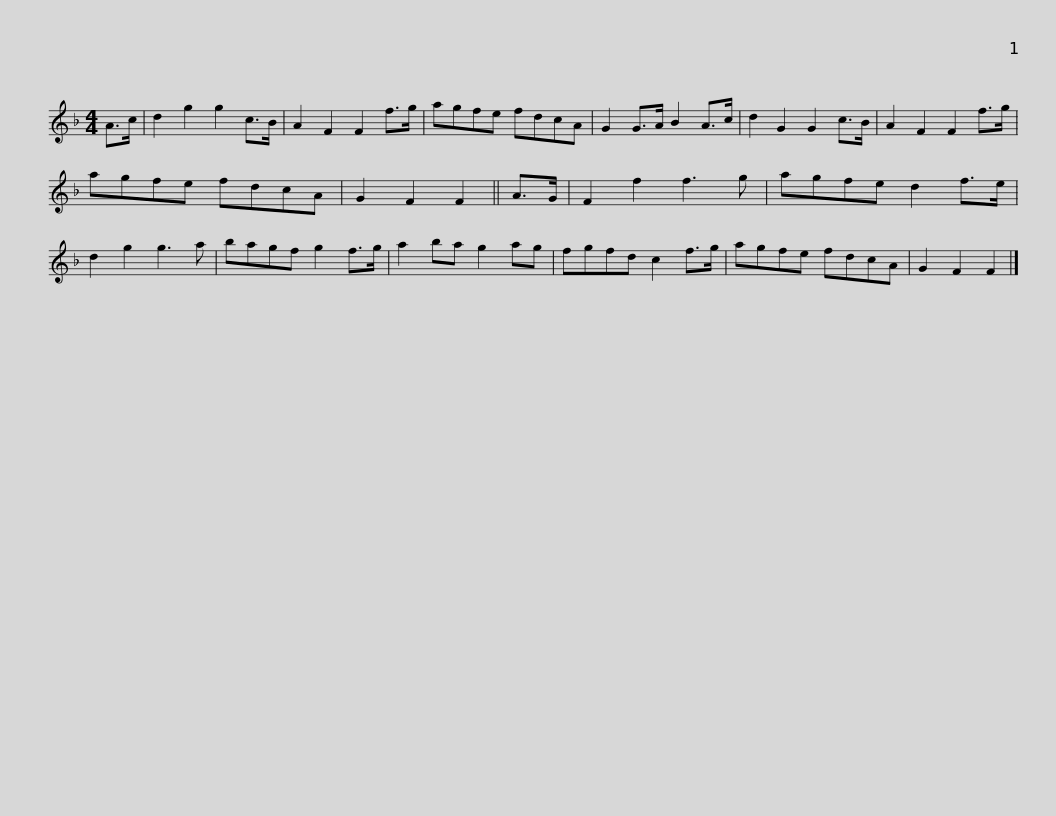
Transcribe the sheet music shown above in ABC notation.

X:1
L:1/8
M:4/4
I:linebreak $
K:F
V:1 treble
V:1
 A>c | d2 g2 g2 c>B | A2 F2 F2 f>g | agfe fdcA | G2 G>A B2 A>c | %5
 d2 G2 G2 c>B | A2 F2 F2 f>g |$ agfe fdcA | G2 F2 F2 || A>G | %10
 F2 f2 f3 g | agfe d2 f>e | d2 g2 g3 a | bagf g2 f>g |$ a2 ba g2 ag | %15
 fgfd c2 f>g | agfe fdcA | G2 F2 F2 |] %18
